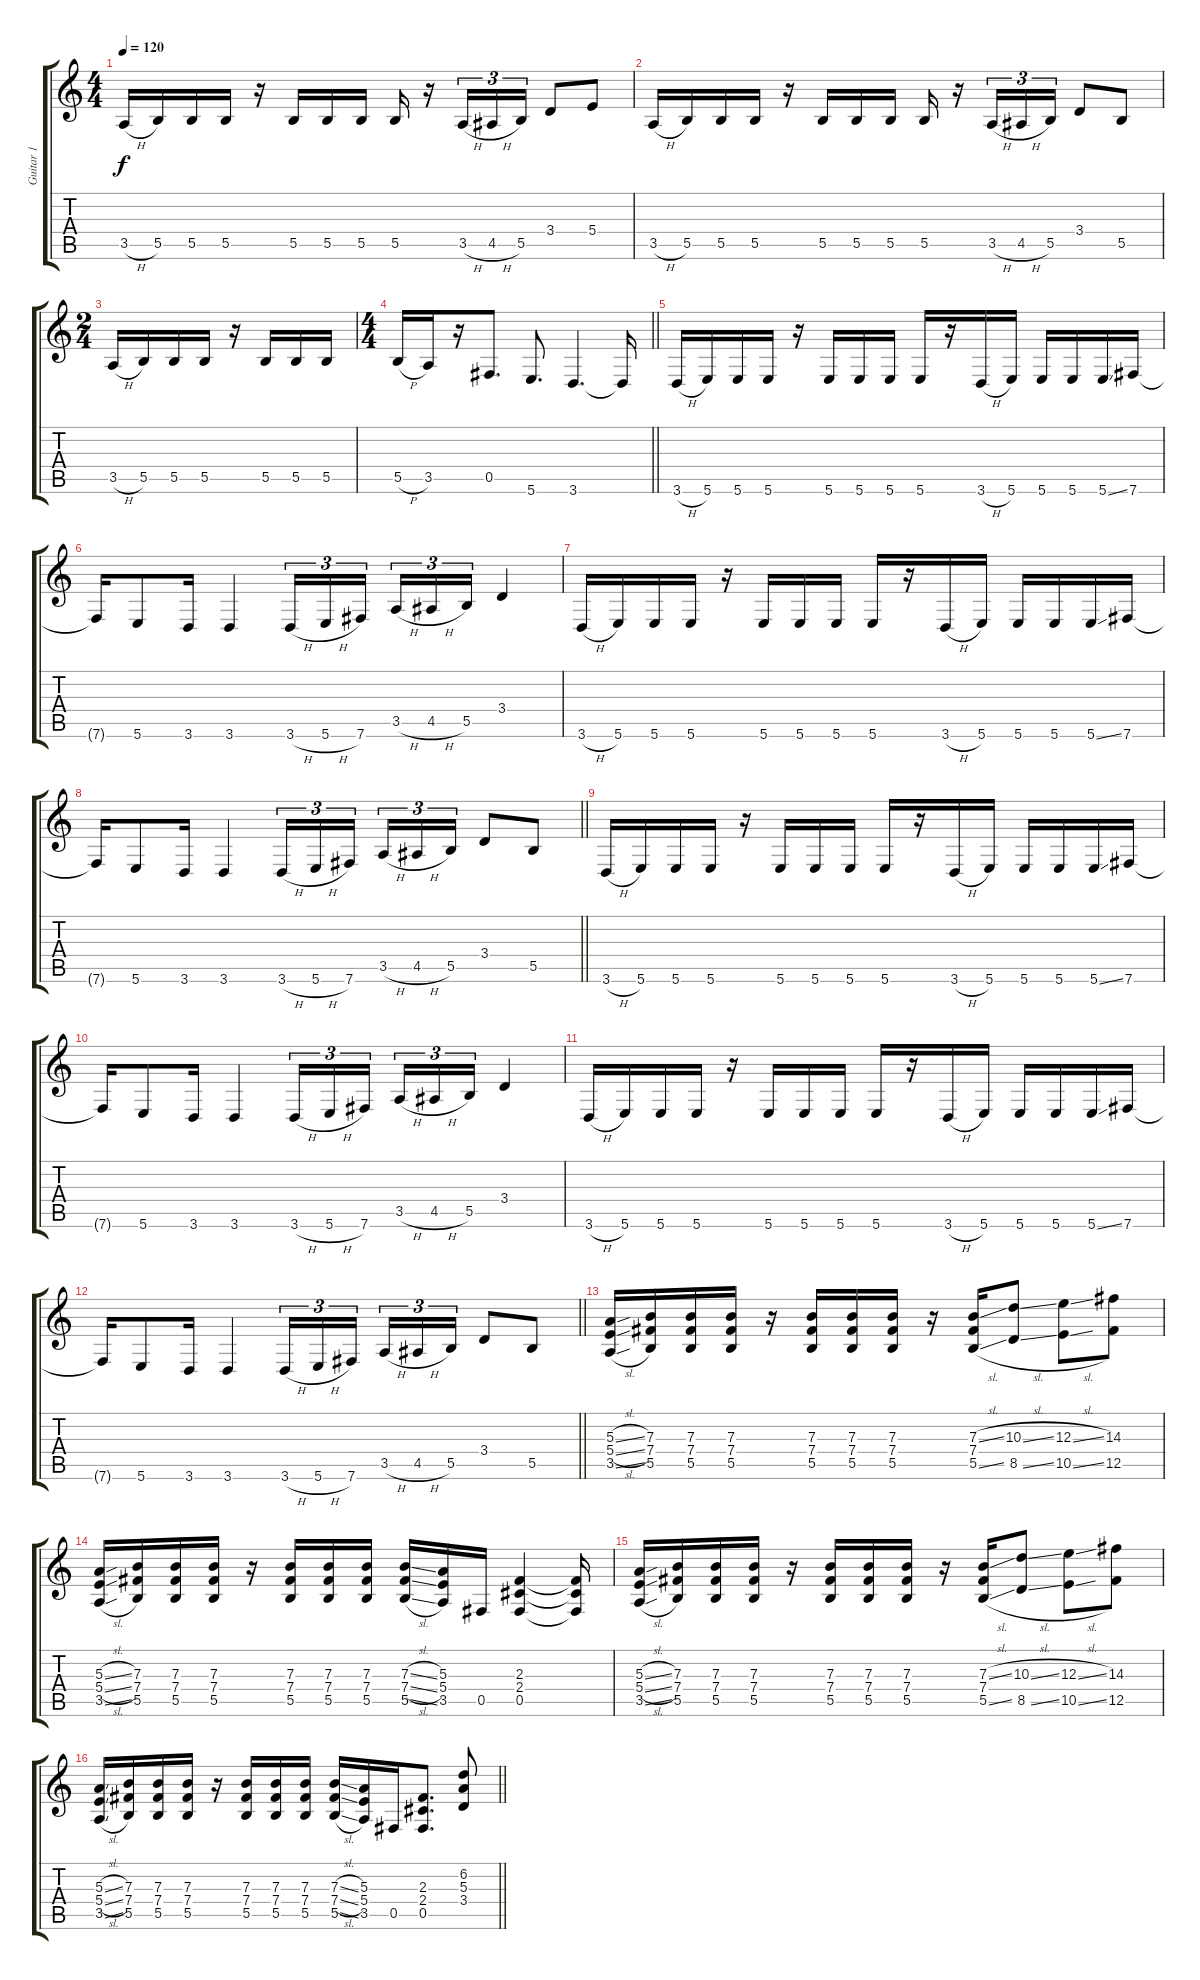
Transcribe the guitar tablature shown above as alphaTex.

\track ("Guitar 1" "Guitar 1") {instrument distortionguitar}
\staff {score tabs}
\tuning (Db4 Ab3 E3 B2 Gb2 B1) {hide}
\ts (4 4)
\tempo 120
\clef g2
\ks c
3.5{h}.16{dy f} 5.5.16 5.5.16 5.5.16 r.16 5.5.16 5.5.16 5.5.16 5.5.16 r.16 3.5{h}.16{tu (3 2)} 4.5{h}.16{tu (3 2)} 5.5.16{tu (3 2)} 3.4.8 5.4.8 |
3.5{h}.16 5.5.16 5.5.16 5.5.16 r.16 5.5.16 5.5.16 5.5.16 5.5.16 r.16 3.5{h}.16{tu (3 2)} 4.5{h}.16{tu (3 2)} 5.5.16{tu (3 2)} 3.4.8 5.5.8 |
\ts (2 4)
3.5{h}.16 5.5.16 5.5.16 5.5.16 r.16 5.5.16 5.5.16 5.5.16 |
\ts (4 4)
\barLineRight lightlight
5.5{h}.16 3.5.16 r.16 0.5.8{d} 5.6.8{d} 3.6.4{d} 3.6{t}.16 |
\section ("" "")
3.6{h}.16 5.6.16 5.6.16 5.6.16 r.16 5.6.16 5.6.16 5.6.16 5.6.16 r.16 3.6{h}.16 5.6.16 5.6.16 5.6.16 5.6{ss}.16 7.6.16 |
7.6{t}.16 5.6.8 3.6.16 3.6.4 3.6{h}.16{tu (3 2)} 5.6{h}.16{tu (3 2)} 7.6.16{tu (3 2) beam splitsecondary} 3.5{h}.16{tu (3 2)} 4.5{h}.16{tu (3 2)} 5.5.16{tu (3 2)} 3.4.4 |
3.6{h}.16 5.6.16 5.6.16 5.6.16 r.16 5.6.16 5.6.16 5.6.16 5.6.16 r.16 3.6{h}.16 5.6.16 5.6.16 5.6.16 5.6{ss}.16 7.6.16 |
\barLineRight lightlight
7.6{t}.16 5.6.8 3.6.16 3.6.4 3.6{h}.16{tu (3 2)} 5.6{h}.16{tu (3 2)} 7.6.16{tu (3 2) beam splitsecondary} 3.5{h}.16{tu (3 2)} 4.5{h}.16{tu (3 2)} 5.5.16{tu (3 2)} 3.4.8 5.5.8 |
3.6{h}.16 5.6.16 5.6.16 5.6.16 r.16 5.6.16 5.6.16 5.6.16 5.6.16 r.16 3.6{h}.16 5.6.16 5.6.16 5.6.16 5.6{ss}.16 7.6.16 |
7.6{t}.16 5.6.8 3.6.16 3.6.4 3.6{h}.16{tu (3 2)} 5.6{h}.16{tu (3 2)} 7.6.16{tu (3 2) beam splitsecondary} 3.5{h}.16{tu (3 2)} 4.5{h}.16{tu (3 2)} 5.5.16{tu (3 2)} 3.4.4 |
3.6{h}.16 5.6.16 5.6.16 5.6.16 r.16 5.6.16 5.6.16 5.6.16 5.6.16 r.16 3.6{h}.16 5.6.16 5.6.16 5.6.16 5.6{ss}.16 7.6.16 |
\barLineRight lightlight
7.6{t}.16 5.6.8 3.6.16 3.6.4 3.6{h}.16{tu (3 2)} 5.6{h}.16{tu (3 2)} 7.6.16{tu (3 2) beam splitsecondary} 3.5{h}.16{tu (3 2)} 4.5{h}.16{tu (3 2)} 5.5.16{tu (3 2)} 3.4.8 5.5.8 |
\section ("" "")
(5.3{sl} 5.4{sl} 3.5{sl}).16 (7.3 7.4 5.5).16 (7.3 7.4 5.5).16 (7.3 7.4 5.5).16 r.16 (7.3 7.4 5.5).16 (7.3 7.4 5.5).16 (7.3 7.4 5.5).16 r.16 (7.3{sl} 7.4 5.5{sl}).16 (10.3{sl} 8.5{sl}).8 (12.3{sl} 10.5{sl}).8 (14.3 12.5).8 |
(5.3{sl} 5.4{sl} 3.5{sl}).16 (7.3 7.4 5.5).16 (7.3 7.4 5.5).16 (7.3 7.4 5.5).16 r.16 (7.3 7.4 5.5).16 (7.3 7.4 5.5).16 (7.3 7.4 5.5).16 (7.3{sl} 7.4{sl} 5.5{sl}).16 (5.3 5.4 3.5).16 0.5.16 (2.3 2.4 0.5).4 (2.3{t} 2.4{t} 0.5{t}).16 |
(5.3{sl} 5.4{sl} 3.5{sl}).16 (7.3 7.4 5.5).16 (7.3 7.4 5.5).16 (7.3 7.4 5.5).16 r.16 (7.3 7.4 5.5).16 (7.3 7.4 5.5).16 (7.3 7.4 5.5).16 r.16 (7.3{sl} 7.4 5.5{sl}).16 (10.3{sl} 8.5{sl}).8 (12.3{sl} 10.5{sl}).8 (14.3 12.5).8 |
\barLineRight lightlight
(5.3{sl} 5.4{sl} 3.5{sl}).16 (7.3 7.4 5.5).16 (7.3 7.4 5.5).16 (7.3 7.4 5.5).16 r.16 (7.3 7.4 5.5).16 (7.3 7.4 5.5).16 (7.3 7.4 5.5).16 (7.3{sl} 7.4{sl} 5.5{sl}).16 (5.3 5.4 3.5).16 0.5.16 (2.3 2.4 0.5).8{d} (6.2 5.3 3.4).8
